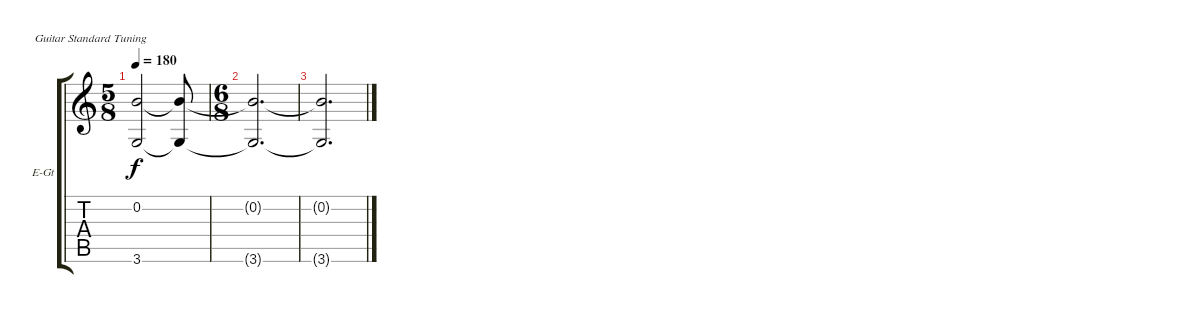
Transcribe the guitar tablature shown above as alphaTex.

\bracketExtendMode groupsimilarinstruments
\firstSystemTrackNameOrientation horizontal
\otherSystemsTrackNameOrientation horizontal
\track ("Al" "E-Gt") {instrument electricguitarclean}
\staff {score tabs}
\tuning (E4 B3 G3 D3 A2 E2)
\ts (5 8)
\tempo 180
\clef g2
\ks c
(0.2 3.6{t}).2{dy f} (0.2{t} 3.6{t}).8 |
\ts (6 8)
(0.2{t} 3.6{t}).2{d} |
(0.2{t} 3.6{t}).2{d}
